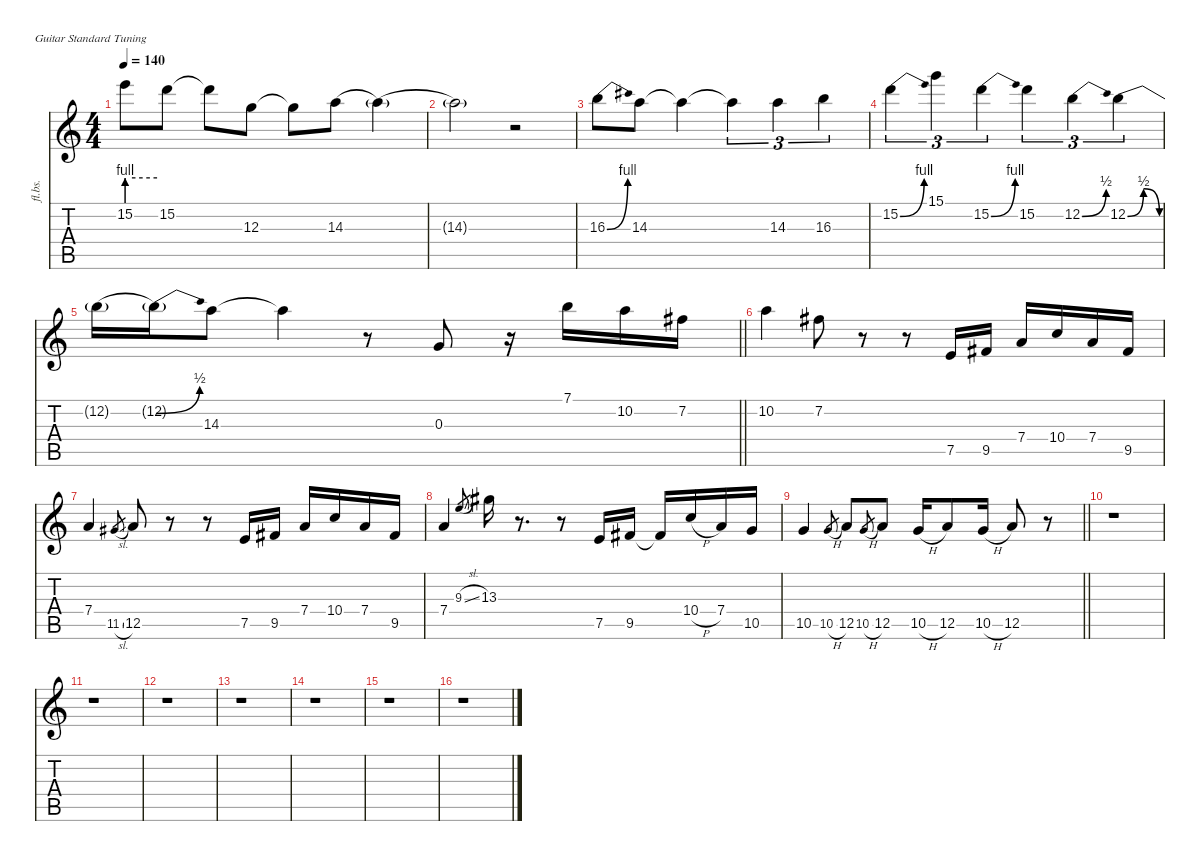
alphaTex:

\defaultSystemsLayout 4
\hideDynamics
\bracketExtendMode nobrackets
\otherSystemsTrackNameOrientation horizontal
\track ("Guitar I-Overdub" "fl.bs.") {defaultSystemsLayout 4 instrument fretlessbass}
\staff {score tabs}
\tuning (E4 B3 G3 D3 A2 E2)
\ts (4 4)
\tempo 140
\clef g2
\ks c
15.2{be (hold 0 4 60 4) t}.8{dy f} 15.2.8 15.2{t}.8 12.3.8 12.3{t}.8 14.3{be (hold 0 0 60 0)}.8 14.3{be (hold 0 0 60 0) t}.4 |
14.3{be (hold 0 0 60 0) t}.2 r.2 |
16.3{be (bend 0 0 30 4)}.8 14.3.8 14.3{t}.4 14.3{t}.4{tu (3 2)} 14.3.4{tu (3 2)} 16.3.4{tu (3 2)} |
15.2{be (bend 0 0 30 4)}.4{tu (3 2)} 15.1.4{tu (3 2)} 15.2{be (bend 0 0 30 4)}.4{tu (3 2)} 15.2.4{tu (3 2)} 12.2{be (bend 0 0 30 2)}.4{tu (3 2)} 12.2{be (bendrelease 0 0 30 2 30 2 60 0)}.4{tu (3 2)} |
\barLineRight lightlight
12.2{be (hold 0 0 60 0) t}.16 12.2{be (bend 0 0 60 2) t}.16 14.3.8 14.3{t}.4 r.8 0.3.8 r.16 7.1.16 10.2.16 7.2{acc #}.16 |
10.2.4 7.2{acc #}.8 r.8 r.8 7.5.16 9.5{acc #}.16 7.4.16 10.4.16 7.4.16 9.5{acc #}.16 |
7.4.4 11.5{sl acc #}.8{gr dy mf} 12.5.8{dy f} r.8 r.8 7.5.16 9.5{acc #}.16 7.4.16 10.4.16 7.4.16 9.5{acc #}.16 |
7.4.4 9.3{sl}.8{gr dy mf} 13.3{acc #}.16{dy f} r.8{d} r.8 7.5.16 9.5{acc #}.16 9.5{t acc #}.16 10.4{h}.16 7.4.16 10.5.16 |
\barLineRight lightlight
10.5.4 10.5{h}.8{gr dy mf} 12.5.8{dy f} 10.5{h}.8{gr dy mf} 12.5.8{dy f} 10.5{h}.16 12.5.8 10.5{h}.16 12.5.8 r.8 |
r.1 |
r.1 |
r.1 |
r.1 |
r.1 |
r.1 |
r.1
